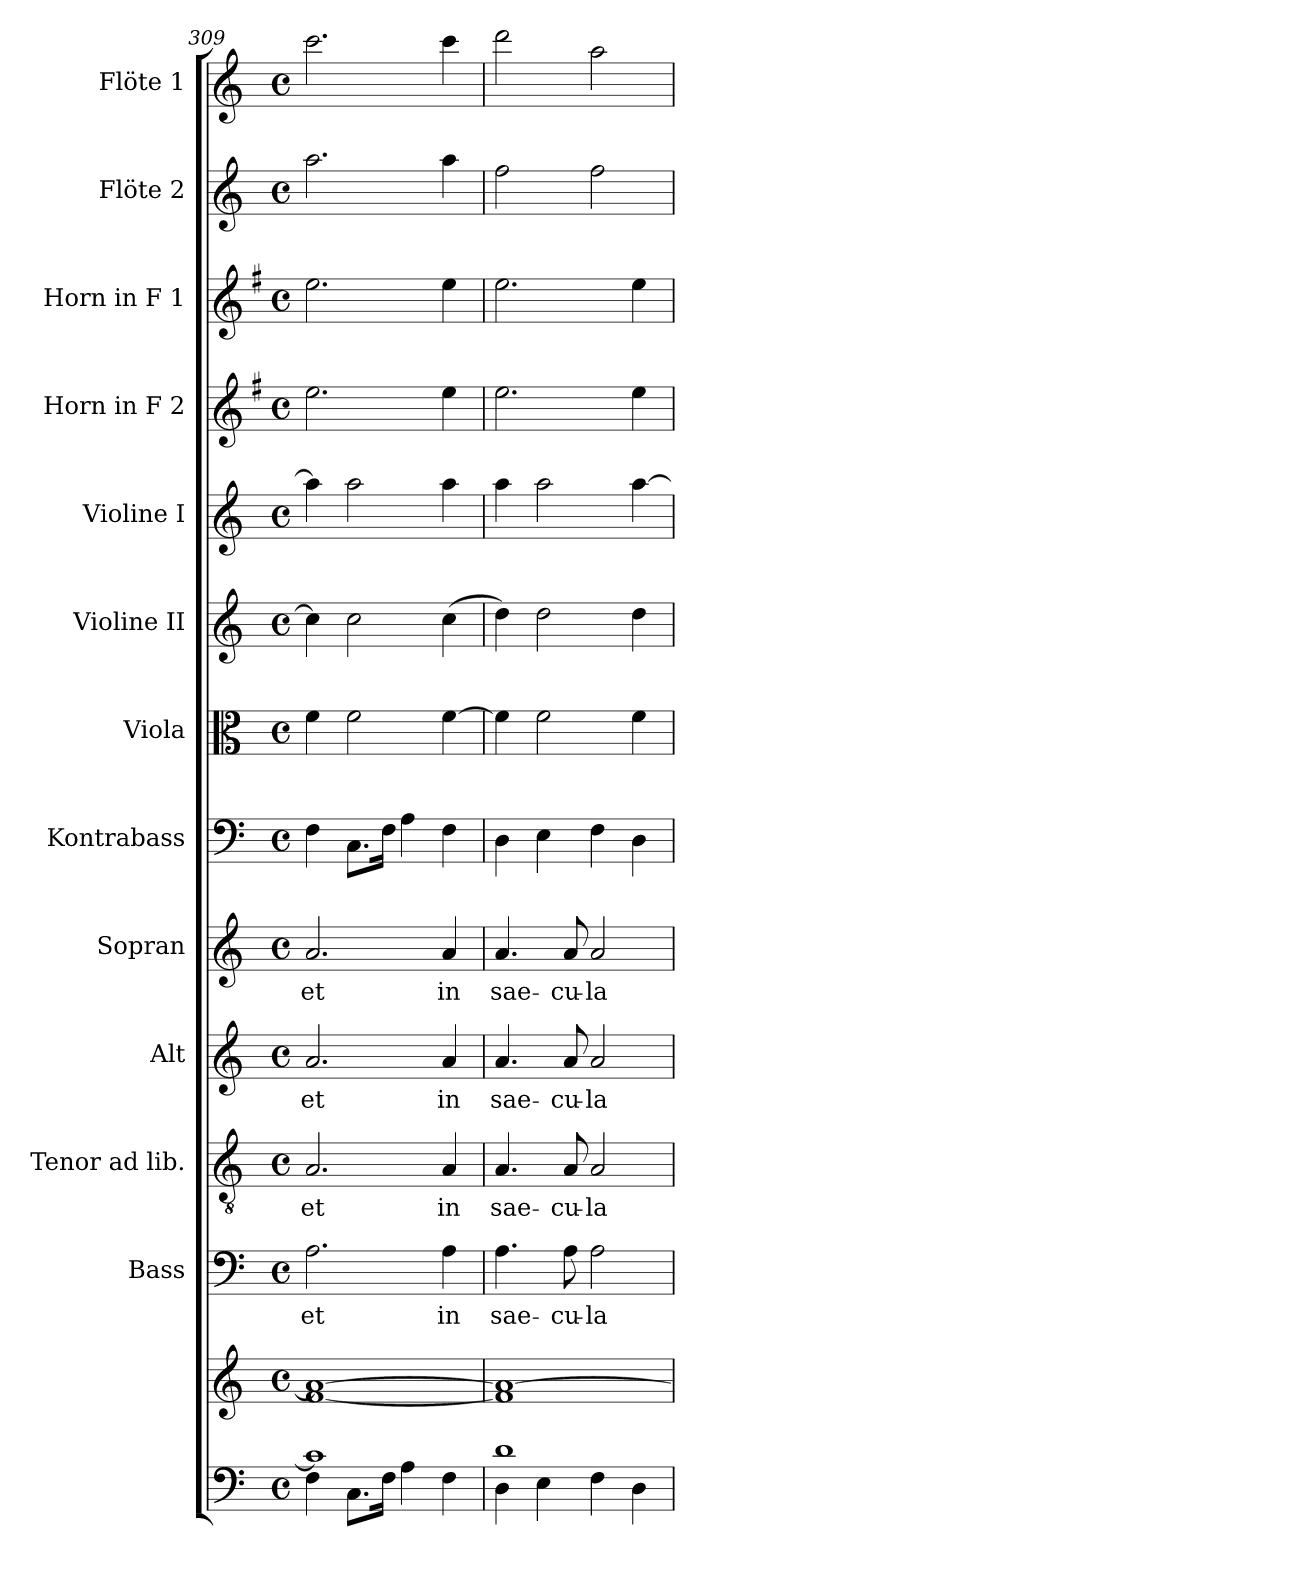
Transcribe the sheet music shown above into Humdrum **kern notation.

**kern	**kern	**kern	**text	**kern	**text	**kern	**text	**kern	**text	**kern	**kern	**kern	**kern	**kern	**kern	**kern	**kern
*part13	*part13	*part12	*part12	*part11	*part11	*part10	*part10	*part9	*part9	*part8	*part7	*part6	*part5	*part4	*part3	*part2	*part1
*staff14	*staff13	*staff12	*staff12	*staff11	*staff11	*staff10	*staff10	*staff9	*staff9	*staff8	*staff7	*staff6	*staff5	*staff4	*staff3	*staff2	*staff1
*	*	*I"Bass	*	*I"Tenor ad lib.	*	*I"Alt	*	*I"Sopran	*	*I"Kontrabass	*I"Viola	*I"Violine II	*I"Violine I	*I"Horn in F 2	*I"Horn in F 1	*I"Flöte 2	*I"Flöte 1
*	*	*I'B.	*	*I'T.	*	*I'A.	*	*I'S.	*	*I'Kb.	*I'Vla.	*I'Vl. II	*I'Vl. I	*	*	*I'Fl. 2	*I'Fl. 1
*clefF4	*clefG2	*clefF4	*	*clefGv2	*	*clefG2	*	*clefG2	*	*clefF4	*clefC3	*clefG2	*clefG2	*clefG2	*clefG2	*clefG2	*clefG2
*	*	*	*	*	*	*	*	*	*	*ITrd7c12	*	*	*	*ITrd4c7	*ITrd4c7	*	*
*k[]	*k[]	*k[]	*	*k[]	*	*k[]	*	*k[]	*	*k[]	*k[]	*k[]	*k[]	*k[]	*k[]	*k[]	*k[]
*C:	*C:	*C:	*	*C:	*	*C:	*	*C:	*	*C:	*C:	*C:	*C:	*C:	*C:	*C:	*C:
*M4/4	*M4/4	*M4/4	*	*M4/4	*	*M4/4	*	*M4/4	*	*M4/4	*M4/4	*M4/4	*M4/4	*M4/4	*M4/4	*M4/4	*M4/4
*met(c)	*met(c)	*met(c)	*	*met(c)	*	*met(c)	*	*met(c)	*	*met(c)	*met(c)	*met(c)	*met(c)	*met(c)	*met(c)	*met(c)	*met(c)
=309	=309	=309	=309	=309	=309	=309	=309	=309	=309	=309	=309	=309	=309	=309	=309	=309	=309
*^	*^	*	*	*	*	*	*	*	*	*	*	*	*	*	*	*	*
!	!	!	!	!	!LO:LY:b	!	!LO:LY:b	!	!LO:LY:b	!	!LO:LY:b	!	!	!	!	!	!	!	!
1c]	4F\	1a_	[<1f	2.A\	et	2.A/	et	2.a/	et	2.a/	et	4FF\	4f\	4cc\]	4aa\]	2.a\	2.a\	2.aa\	2.ccc\
.	8.C\L	.	.	.	.	.	.	.	.	.	.	8.CC\L	2f\	2cc\	2aa\	.	.	.	.
.	16F\Jk	.	.	.	.	.	.	.	.	.	.	16FF\Jk	.	.	.	.	.	.	.
.	4A\	.	.	.	.	.	.	.	.	.	.	4AA\	.	.	.	.	.	.	.
!	!	!	!	!	!LO:LY:b	!	!LO:LY:b	!	!LO:LY:b	!	!LO:LY:b	!	!	!	!	!	!	!	!
.	4F\	.	.	4A\	in	4A/	in	4a/	in	4a/	in	4FF\	[4f\	(>4cc\	4aa\	4a\	4a\	4aa\	4ccc\
=310	=310	=310	=310	=310	=310	=310	=310	=310	=310	=310	=310	=310	=310	=310	=310	=310	=310	=310	=310
!	!	!	!	!	!LO:LY:b	!	!LO:LY:b	!	!LO:LY:b	!	!LO:LY:b	!	!	!	!	!	!	!	!
1d	4D\	1a_	1f]	4.A\	sae-	4.A/	sae-	4.a/	sae-	4.a/	sae-	4DD\	4f\]	4dd\)	4aa\	2.a\	2.a\	2ff\	2ddd\
.	4E\	.	.	.	.	.	.	.	.	.	.	4EE\	2f\	2dd\	2aa\	.	.	.	.
!	!	!	!	!	!LO:LY:b	!	!LO:LY:b	!	!LO:LY:b	!	!LO:LY:b	!	!	!	!	!	!	!	!
.	.	.	.	8A\	-cu-	8A/	-cu-	8a/	-cu-	8a/	-cu-	.	.	.	.	.	.	.	.
!	!	!	!	!	!LO:LY:b	!	!LO:LY:b	!	!LO:LY:b	!	!LO:LY:b	!	!	!	!	!	!	!	!
.	4F\	.	.	2A\	-la	2A/	-la	2a/	-la	2a/	-la	4FF\	.	.	.	.	.	2ff\	2aa\
.	4D\	.	.	.	.	.	.	.	.	.	.	4DD\	4f\	4dd\	[4aa\	4a\	4a\	.	.
*v	*v	*	*	*	*	*	*	*	*	*	*	*	*	*	*	*	*	*	*
*	*v	*v	*	*	*	*	*	*	*	*	*	*	*	*	*	*	*	*
=	=	=	=	=	=	=	=	=	=	=	=	=	=	=	=	=	=
*-	*-	*-	*-	*-	*-	*-	*-	*-	*-	*-	*-	*-	*-	*-	*-	*-	*-
